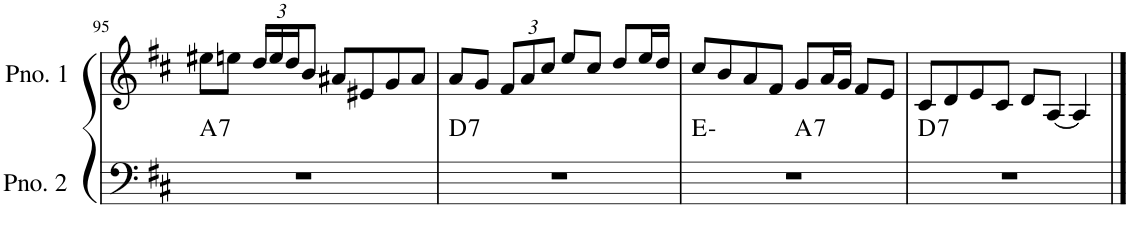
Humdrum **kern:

**kern	**harte	**kern
*part2	*part2	*part1
*staff2	*	*staff1
*I"ピアノ 2	*	*I"ピアノ 1
!!LO:PB:g=z
*clefF4	*	*clefG2
*k[f#c#]	*	*k[f#c#]
*M4/4	*	*M4/4
=95	=95	=95
!	!LO:H:kt=7	!
1r	A:7	8ee#X\L
.	.	8een\J
*	*	*Xbrackettup
.	.	24dd/LL
.	.	24ee/
.	.	24dd/J
.	.	8b/J
.	.	8a#X/L
.	.	8e#X/
.	.	8g/
.	.	8a#/J
=96	=96	=96
!	!LO:H:kt=7	!
1r	D:7	8a/L
.	.	8g/J
.	.	12f#/L
.	.	12a/
.	.	12cc#/J
.	.	8ee/L
.	.	8cc#/J
.	.	8dd/L
.	.	16ee/L
.	.	16dd/JJ
=97	=97	=97
*^	*	*
1r	2ryy	E:min	8cc#/L
.	.	.	8b/
.	.	.	8a/
.	.	.	8f#/J
!	!	!LO:H:kt=7	!
.	2ryy	A:7	8g/L
.	.	.	16a/L
.	.	.	16g/JJ
.	.	.	8f#/L
.	.	.	8e/J
=98	=98	=98	=98
!	!	!LO:H:kt=7	!
*v	*v	*	*
1r	D:7	8c#/L
.	.	8d/
.	.	8e/
.	.	8c#/J
.	.	8d/L
.	.	[8A/J
.	.	4A/]
==	==	==
*-	*-	*-
